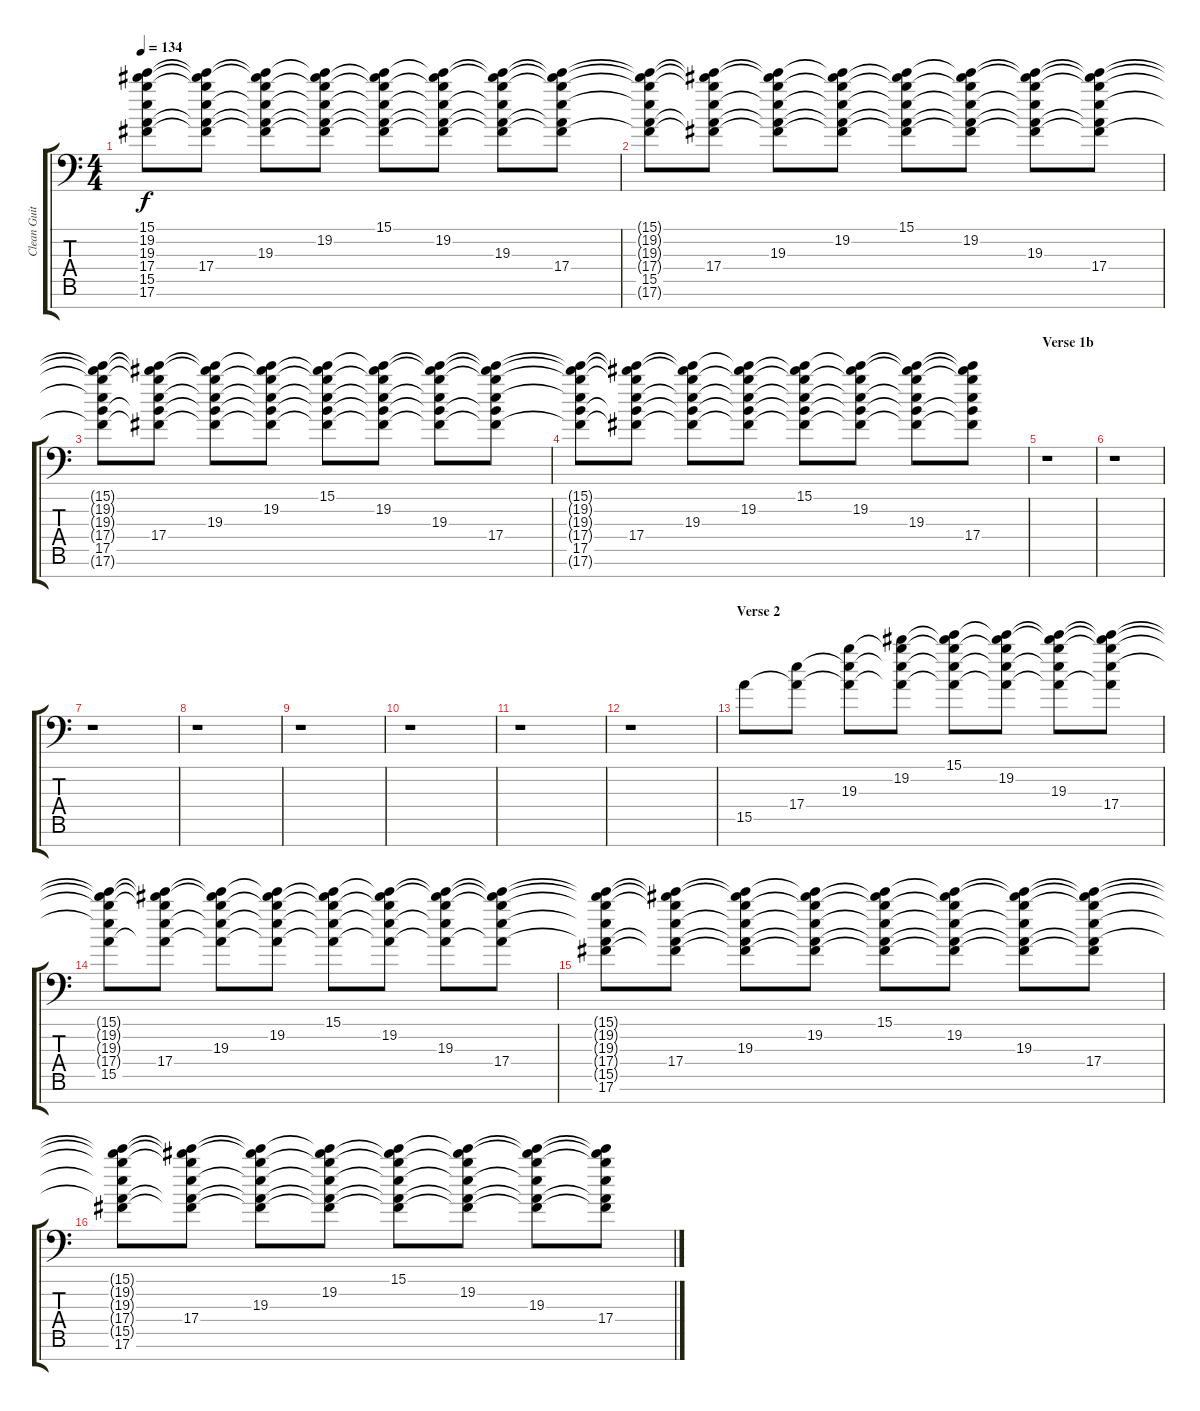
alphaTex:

\track ("Clean Guitar" "Clean Guit") {instrument electricguitarjazz}
\staff {score tabs}
\tuning (Db4 Ab3 E3 B2 Gb2 Db2 Gb1) {hide}
\ts (4 4)
\tempo 134
\clef f4
\ks c
(15.1{t} 19.2{t} 19.3{t} 17.4{t} 15.5 17.6{t}).8{dy f} (15.1{t} 19.2{t} 19.3{t} 17.4 15.5{t} 17.6{t}).8 (15.1{t} 19.2{t} 19.3 17.4{t} 15.5{t} 17.6{t}).8 (15.1{t} 19.2 19.3{t} 17.4{t} 15.5{t} 17.6{t}).8 (15.1 19.2{t} 19.3{t} 17.4{t} 15.5{t} 17.6{t}).8 (15.1{t} 19.2 19.3{t} 17.4{t} 15.5{t} 17.6{t}).8 (15.1{t} 19.2{t} 19.3 17.4{t} 15.5{t} 17.6{t}).8 (15.1{t} 19.2{t} 19.3{t} 17.4 15.5{t} 17.6{t}).8 |
(15.1{t} 19.2{t} 19.3{t} 17.4{t} 15.5 17.6{t}).8 (15.1{t} 19.2{t} 19.3{t} 17.4 15.5{t} 17.6{t}).8 (15.1{t} 19.2{t} 19.3 17.4{t} 15.5{t} 17.6{t}).8 (15.1{t} 19.2 19.3{t} 17.4{t} 15.5{t} 17.6{t}).8 (15.1 19.2{t} 19.3{t} 17.4{t} 15.5{t} 17.6{t}).8 (15.1{t} 19.2 19.3{t} 17.4{t} 15.5{t} 17.6{t}).8 (15.1{t} 19.2{t} 19.3 17.4{t} 15.5{t} 17.6{t}).8 (15.1{t} 19.2{t} 19.3{t} 17.4 15.5{t} 17.6{t}).8 |
(15.1{t} 19.2{t} 19.3{t} 17.4{t} 17.5 17.6{t}).8 (15.1{t} 19.2{t} 19.3{t} 17.4 17.5{t} 17.6{t}).8 (15.1{t} 19.2{t} 19.3 17.4{t} 17.5{t} 17.6{t}).8 (15.1{t} 19.2 19.3{t} 17.4{t} 17.5{t} 17.6{t}).8 (15.1 19.2{t} 19.3{t} 17.4{t} 17.5{t} 17.6{t}).8 (15.1{t} 19.2 19.3{t} 17.4{t} 17.5{t} 17.6{t}).8 (15.1{t} 19.2{t} 19.3 17.4{t} 17.5{t} 17.6{t}).8 (15.1{t} 19.2{t} 19.3{t} 17.4 17.5{t} 17.6{t}).8 |
(15.1{t} 19.2{t} 19.3{t} 17.4{t} 17.5 17.6{t}).8 (15.1{t} 19.2{t} 19.3{t} 17.4 17.5{t} 17.6{t}).8 (15.1{t} 19.2{t} 19.3 17.4{t} 17.5{t} 17.6{t}).8 (15.1{t} 19.2 19.3{t} 17.4{t} 17.5{t} 17.6{t}).8 (15.1 19.2{t} 19.3{t} 17.4{t} 17.5{t} 17.6{t}).8 (15.1{t} 19.2 19.3{t} 17.4{t} 17.5{t} 17.6{t}).8 (15.1{t} 19.2{t} 19.3 17.4{t} 17.5{t} 17.6{t}).8 (15.1{t} 19.2{t} 19.3{t} 17.4 17.5{t} 17.6{t}).8 |
\section ("" "Verse 1b")
r.1 |
r.1 |
r.1 |
r.1 |
r.1 |
r.1 |
r.1 |
r.1 |
\section ("" "Verse 2")
15.5.8 (17.4 15.5{t}).8 (19.3 17.4{t} 15.5{t}).8 (19.2 19.3{t} 17.4{t} 15.5{t}).8 (15.1 19.2{t} 19.3{t} 17.4{t} 15.5{t}).8 (15.1{t} 19.2 19.3{t} 17.4{t} 15.5{t}).8 (15.1{t} 19.2{t} 19.3 17.4{t} 15.5{t}).8 (15.1{t} 19.2{t} 19.3{t} 17.4 15.5{t}).8 |
(15.1{t} 19.2{t} 19.3{t} 17.4{t} 15.5).8 (15.1{t} 19.2{t} 19.3{t} 17.4 15.5{t}).8 (15.1{t} 19.2{t} 19.3 17.4{t} 15.5{t}).8 (15.1{t} 19.2 19.3{t} 17.4{t} 15.5{t}).8 (15.1 19.2{t} 19.3{t} 17.4{t} 15.5{t}).8 (15.1{t} 19.2 19.3{t} 17.4{t} 15.5{t}).8 (15.1{t} 19.2{t} 19.3 17.4{t} 15.5{t}).8 (15.1{t} 19.2{t} 19.3{t} 17.4 15.5{t}).8 |
(15.1{t} 19.2{t} 19.3{t} 17.4{t} 15.5{t} 17.6).8 (15.1{t} 19.2{t} 19.3{t} 17.4 15.5{t} 17.6{t}).8 (15.1{t} 19.2{t} 19.3 17.4{t} 15.5{t} 17.6{t}).8 (15.1{t} 19.2 19.3{t} 17.4{t} 15.5{t} 17.6{t}).8 (15.1 19.2{t} 19.3{t} 17.4{t} 15.5{t} 17.6{t}).8 (15.1{t} 19.2 19.3{t} 17.4{t} 15.5{t} 17.6{t}).8 (15.1{t} 19.2{t} 19.3 17.4{t} 15.5{t} 17.6{t}).8 (15.1{t} 19.2{t} 19.3{t} 17.4 15.5{t} 17.6{t}).8 |
(15.1{t} 19.2{t} 19.3{t} 17.4{t} 15.5{t} 17.6).8 (15.1{t} 19.2{t} 19.3{t} 17.4 15.5{t} 17.6{t}).8 (15.1{t} 19.2{t} 19.3 17.4{t} 15.5{t} 17.6{t}).8 (15.1{t} 19.2 19.3{t} 17.4{t} 15.5{t} 17.6{t}).8 (15.1 19.2{t} 19.3{t} 17.4{t} 15.5{t} 17.6{t}).8 (15.1{t} 19.2 19.3{t} 17.4{t} 15.5{t} 17.6{t}).8 (15.1{t} 19.2{t} 19.3 17.4{t} 15.5{t} 17.6{t}).8 (15.1{t} 19.2{t} 19.3{t} 17.4 15.5{t} 17.6{t}).8
